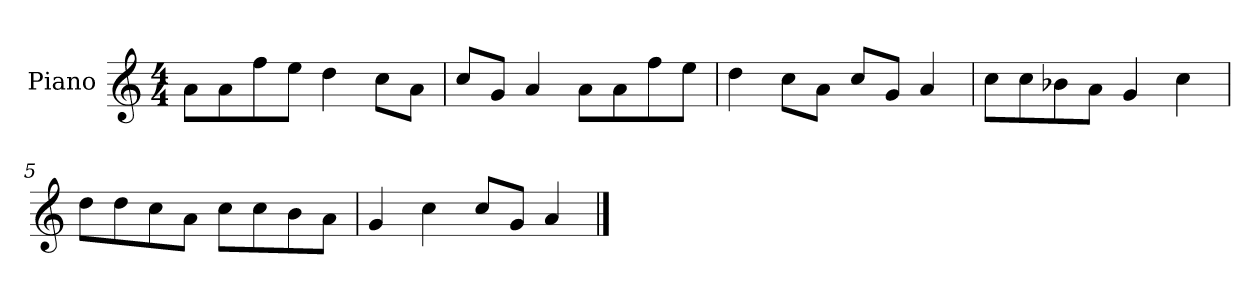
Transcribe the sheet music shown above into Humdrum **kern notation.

**kern
*part1
*staff1
*I"Piano
*I'P-no
*clefG2
*k[]
*M4/4
*MM90
=1
8a\L
8a\
8ff\
8ee\J
4dd\
8cc\L
8a\J
=2
8cc/L
8g/J
4a/
8a\L
8a\
8ff\
8ee\J
=3
4dd\
8cc\L
8a\J
8cc/L
8g/J
4a/
=4
8cc\L
8cc\
8b-X\
8a\J
4g/
4cc\
=5
8dd\L
8dd\
8cc\
8a\J
8cc\L
8cc\
8b\
8a\J
=6
4g/
4cc\
8cc/L
8g/J
4a/
==
*-
